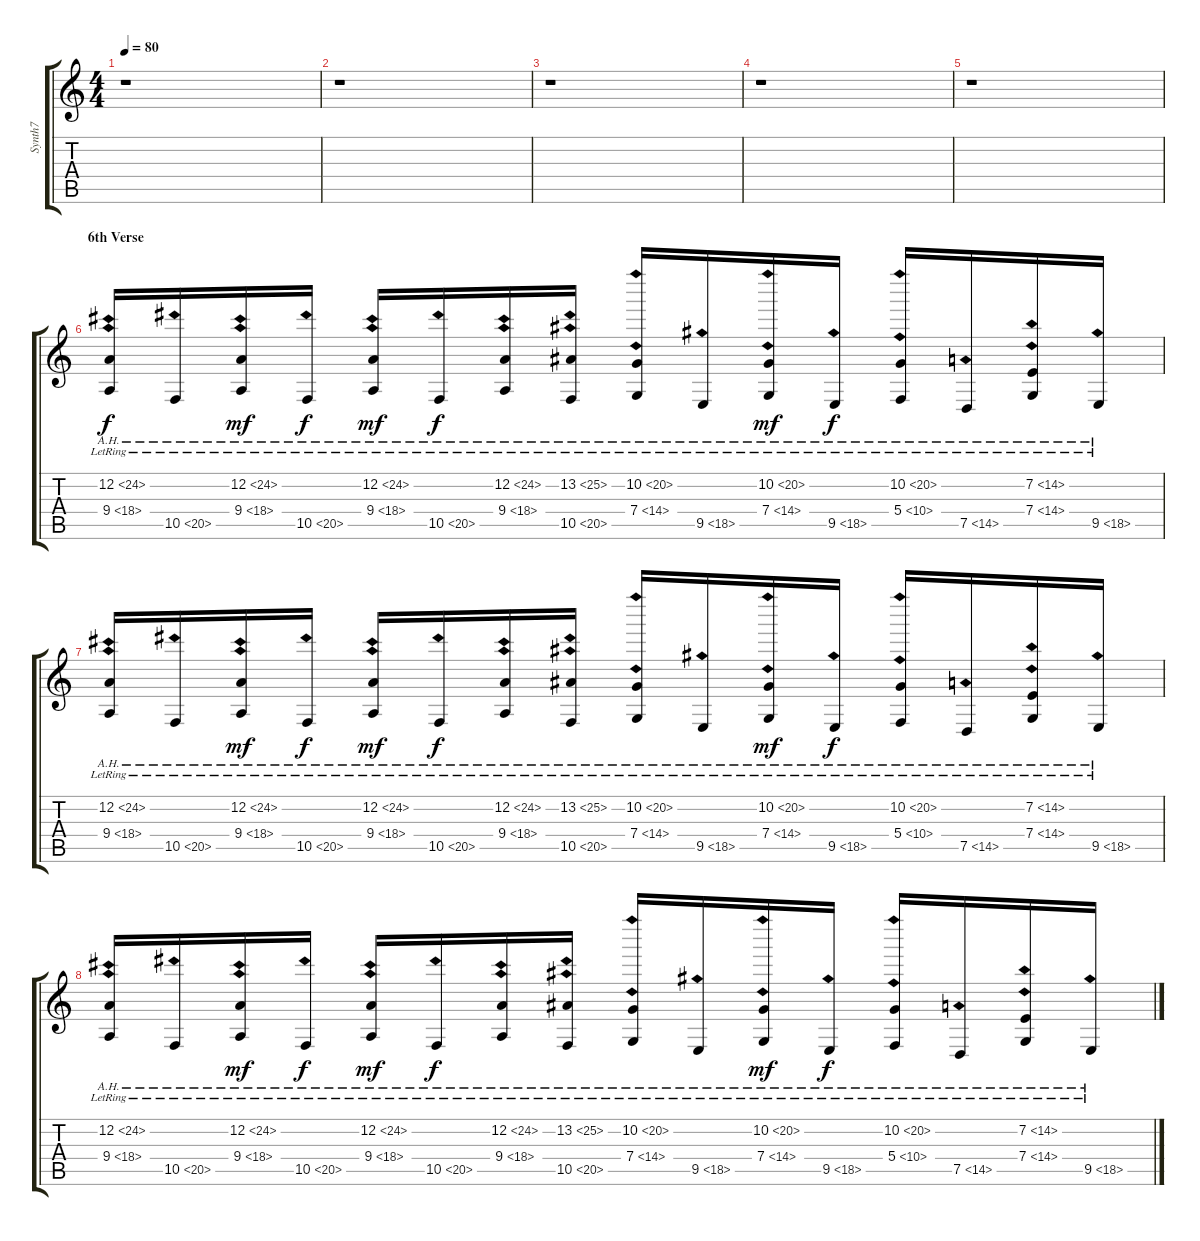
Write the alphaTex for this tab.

\track ("Synth7" "Synth7") {instrument harpsichord}
\staff {score tabs}
\tuning (D4 A3 F3 C3 G2 D2) {hide}
\ts (4 4)
\tempo 80
\clef g2
\ks c
r.1{dy mf} |
r.1 |
r.1 |
r.1 |
r.1 |
\section ("" "6th Verse")
(12.2{ah 12 lr} 9.4{ah 9 lr}).16{dy f} 10.5{ah 10 lr}.16 (12.2{ah 12 lr} 9.4{ah 9 lr}).16{dy mf} 10.5{ah 10 lr}.16{dy f} (12.2{ah 12 lr} 9.4{ah 9 lr}).16{dy mf} 10.5{ah 10 lr}.16{dy f} (12.2{ah 12 lr} 9.4{ah 9 lr}).16 (13.2{ah 12 lr} 10.5{ah 10 lr}).16 (10.2{ah 10 lr} 7.4{ah 7 lr}).16 9.5{ah 9 lr}.16 (10.2{ah 10 lr} 7.4{ah 7 lr}).16{dy mf} 9.5{ah 9 lr}.16{dy f} (10.2{ah 10 lr} 5.4{ah 5 lr}).16 7.5{ah 7 lr}.16 (7.2{ah 7 lr} 7.4{ah 7 lr}).16 9.5{ah 9 lr}.16 |
(12.2{ah 12 lr} 9.4{ah 9 lr}).16 10.5{ah 10 lr}.16 (12.2{ah 12 lr} 9.4{ah 9 lr}).16{dy mf} 10.5{ah 10 lr}.16{dy f} (12.2{ah 12 lr} 9.4{ah 9 lr}).16{dy mf} 10.5{ah 10 lr}.16{dy f} (12.2{ah 12 lr} 9.4{ah 9 lr}).16 (13.2{ah 12 lr} 10.5{ah 10 lr}).16 (10.2{ah 10 lr} 7.4{ah 7 lr}).16 9.5{ah 9 lr}.16 (10.2{ah 10 lr} 7.4{ah 7 lr}).16{dy mf} 9.5{ah 9 lr}.16{dy f} (10.2{ah 10 lr} 5.4{ah 5 lr}).16 7.5{ah 7 lr}.16 (7.2{ah 7 lr} 7.4{ah 7 lr}).16 9.5{ah 9 lr}.16 |
(12.2{ah 12 lr} 9.4{ah 9 lr}).16 10.5{ah 10 lr}.16 (12.2{ah 12 lr} 9.4{ah 9 lr}).16{dy mf} 10.5{ah 10 lr}.16{dy f} (12.2{ah 12 lr} 9.4{ah 9 lr}).16{dy mf} 10.5{ah 10 lr}.16{dy f} (12.2{ah 12 lr} 9.4{ah 9 lr}).16 (13.2{ah 12 lr} 10.5{ah 10 lr}).16 (10.2{ah 10 lr} 7.4{ah 7 lr}).16 9.5{ah 9 lr}.16 (10.2{ah 10 lr} 7.4{ah 7 lr}).16{dy mf} 9.5{ah 9 lr}.16{dy f} (10.2{ah 10 lr} 5.4{ah 5 lr}).16 7.5{ah 7 lr}.16 (7.2{ah 7 lr} 7.4{ah 7 lr}).16 9.5{ah 9 lr}.16
